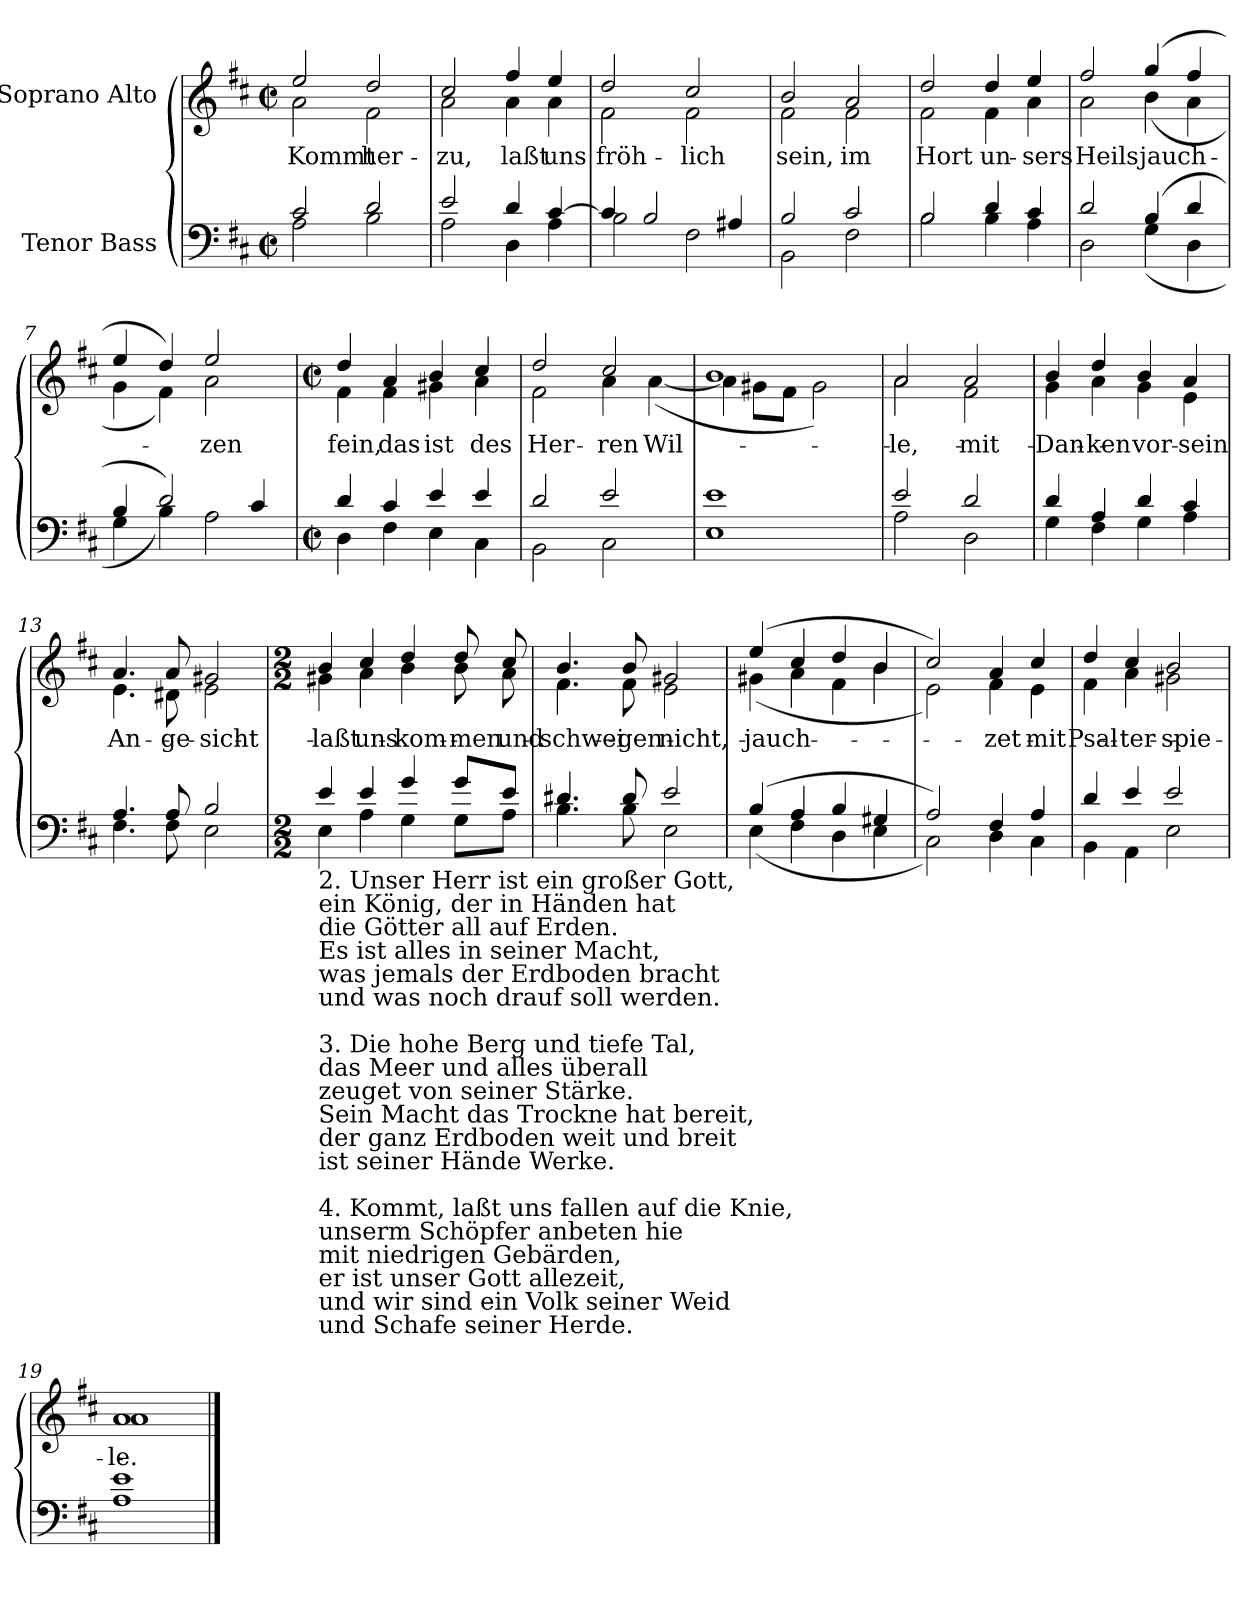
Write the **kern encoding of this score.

**kern	**kern	**text
*part2	*part1	*part1
*staff2	*staff1	*staff1
*I"Tenor Bass	*I"Soprano Alto	*
*clefF4	*clefG2	*
*k[f#c#]	*k[f#c#]	*
*D:	*D:	*
*M2/2	*M2/2	*
*met(c|)	*met(c|)	*
=1	=1	=1
*^	*	*
!	!	!LO:TX:a:cj:t=Cornelius Becker\n(1561-1604)	!
!	!	!LO:TX:a:cj:t=Psalm 95, SWV 193	!
!	!	!LO:TX:a:cj:t=Heinrich Schütz\n(1585-1672)	!
!	!	!	!LO:LY:b
*	*	*^	*
2c#/	2A\	2ee/	2a\	Kommt
!	!	!	!	!LO:LY:b
2d/	2B\	2dd/	2f#\	her-
=2	=2	=2	=2	=2
!	!	!	!	!LO:LY:b
2e/	2A\	2cc#/	2a\	-zu,
!	!	!	!	!LO:LY:b
4d/	4D\	4ff#/	4a\	laßt
!	!	!	!	!LO:LY:b
[4c#/	4A\	4ee/	4a\	uns
=3	=3	=3	=3	=3
!	!	!	!	!LO:LY:b
4c#/]	2B\	2dd/	2f#\	fröh-
2B/	.	.	.	.
!	!	!	!	!LO:LY:b
.	2F#\	2cc#/	2f#\	-lich
4A#X/	.	.	.	.
=4	=4	=4	=4	=4
!	!	!	!	!LO:LY:b
2B/	2BB\	2b/	2f#\	sein,
!	!	!	!	!LO:LY:b
2c#/	2F#\	2a/	2f#\	im
=5	=5	=5	=5	=5
!	!	!	!	!LO:LY:b
2B/	2B\	2dd/	2f#\	Hort
!	!	!	!	!LO:LY:b
4d/	4B\	4dd/	4f#\	un-
!	!	!	!	!LO:LY:b
4c#/	4A\	4ee/	4a\	-sers
=6	=6	=6	=6	=6
!	!	!	!	!LO:LY:b
2d/	2D\	2ff#/	2a\	Heils
!	!	!	!	!LO:LY:b
(>4B/	(<4G\	(>4gg/	(<4b\	jauch-
4d/	4D\	4ff#/	4a\	.
=7	=7	=7	=7	=7
4B/	4G\	4ee/	4g\	.
2d/)	4B\)	4dd/)	4f#\)	.
!	!	!	!	!LO:LY:b
.	2A\	2ee/	2a\	zen
4c#/	.	.	.	.
!!LO:LB:g=z	!!
=8	=8	=8	=8	=8
*M2/2	*	*M2/2	*	*
*met(c|)	*	*met(c|)	*	*
!	!	!	!	!LO:LY:b
4d/	4D\	4dd/	4f#\	fein,
!	!	!	!	!LO:LY:b
4c#/	4F#\	4a/	4f#\	das
!	!	!	!	!LO:LY:b
4e/	4E\	4b/	4g#X\	ist
!	!	!	!	!LO:LY:b
4e/	4C#\	4cc#/	4a\	des
=9	=9	=9	=9	=9
!	!	!	!	!LO:LY:b
2d/	2BB\	2dd/	2f#\	Her-
!	!	!	!	!LO:LY:b
2e/	2C#\	2cc#/	4a\	-ren
!	!	!	!	!LO:LY:b
.	.	.	(<[4a\	Wil-
=10	=10	=10	=10	=10
1e/	1E\	1b/	4a\]	.
.	.	.	8g#X\L	.
.	.	.	8f#\J	.
.	.	.	2g#\)	.
=11	=11	=11	=11	=11
!	!	!	!	!LO:LY:b
2e/	2A\	2a/	2a\	le,
!	!	!	!	!LO:LY:b
2d/	2D\	2a/	2f#\	mit
=12	=12	=12	=12	=12
!	!	!	!	!LO:LY:b
4d/	4G\	4b/	4g\	Dan-
!	!	!	!	!LO:LY:b
4A/	4F#\	4dd/	4a\	-ken
!	!	!	!	!LO:LY:b
4d/	4G\	4b/	4g\	vor
!	!	!	!	!LO:LY:b
4c#/	4A\	4a/	4e\	sein
=13	=13	=13	=13	=13
!	!	!	!	!LO:LY:b
4.A/	4.F#\	4.a/	4.e\	An-
!	!	!	!	!LO:LY:b
8A/	8F#\	8a/	8d#X\	-ge-
!	!	!	!	!LO:LY:b
2B/	2E\	2g#X/	2e\	-sicht
!!LO:LB:g=z	!!
=14	=14	=14	=14	=14
*M2/2	*	*M2/2	*	*
!LO:TX:b:t=2. Unser Herr ist ein großer Gott, \nein König, der in Händen hat\ndie Götter all auf Erden. \nEs ist alles in seiner Macht,\nwas jemals der Erdboden bracht \nund was noch drauf soll werden.\n\n3. Die hohe Berg und tiefe Tal, \ndas Meer und alles überall\nzeuget von seiner Stärke. \nSein Macht das Trockne hat bereit,\nder ganz Erdboden weit und breit \nist seiner Hände Werke.\n\n4. Kommt, laßt uns fallen auf die Knie, \nunserm Schöpfer anbeten hie\nmit niedrigen Gebärden, \ner ist unser Gott allezeit,\nund wir sind ein Volk seiner Weid \nund Schafe seiner Herde.	!	!	!	!
!	!	!	!	!LO:LY:b
4e/	4E\	4b/	4g#X\	laßt
!	!	!	!	!LO:LY:b
4e/	4A\	4cc#/	4a\	uns
!	!	!	!	!LO:LY:b
4g/	4G\	4dd/	4b\	kom-
!	!	!	!	!LO:LY:b
8g/L	8G\L	8dd/	8b\	-men
!	!	!	!	!LO:LY:b
8e/J	8A\J	8cc#/	8a\	und
=15	=15	=15	=15	=15
!	!	!	!	!LO:LY:b
4.d#X/	4.B\	4.b/	4.f#\	schwei-
!	!	!	!	!LO:LY:b
8d#/	8B\	8b/	8f#\	-gen
!	!	!	!	!LO:LY:b
2e/	2E\	2g#X/	2e\	nicht,
=16	=16	=16	=16	=16
!	!	!	!	!LO:LY:b
(>4B/	(<4E\	(>4ee/	(<4g#X\	jauch-
4A/	4F#\	4cc#/	4a\	.
4B/	4D\	4dd/	4f#\	.
4G#X/	4E\	4b/	4b\	.
=17	=17	=17	=17	=17
2A/)	2C#\)	2cc#/)	2e\)	.
!	!	!	!	!LO:LY:b
4F#/	4D\	4a/	4f#\	zet
!	!	!	!	!LO:LY:b
4A/	4C#\	4cc#/	4e\	mit
=18	=18	=18	=18	=18
!	!	!	!	!LO:LY:b
4d/	4BB\	4dd/	4f#\	Psal-
!	!	!	!	!LO:LY:b
4e/	4AA\	4cc#/	4a\	-ter-
!	!	!	!	!LO:LY:b
2e/	2E\	2b/	2g#X\	-spie-
=19	=19	=19	=19	=19
!	!	!	!	!LO:LY:b
1e/	1A\	1a/	1a\	-le.
*v	*v	*	*	*
*	*v	*v	*
==	==	==
*-	*-	*-
